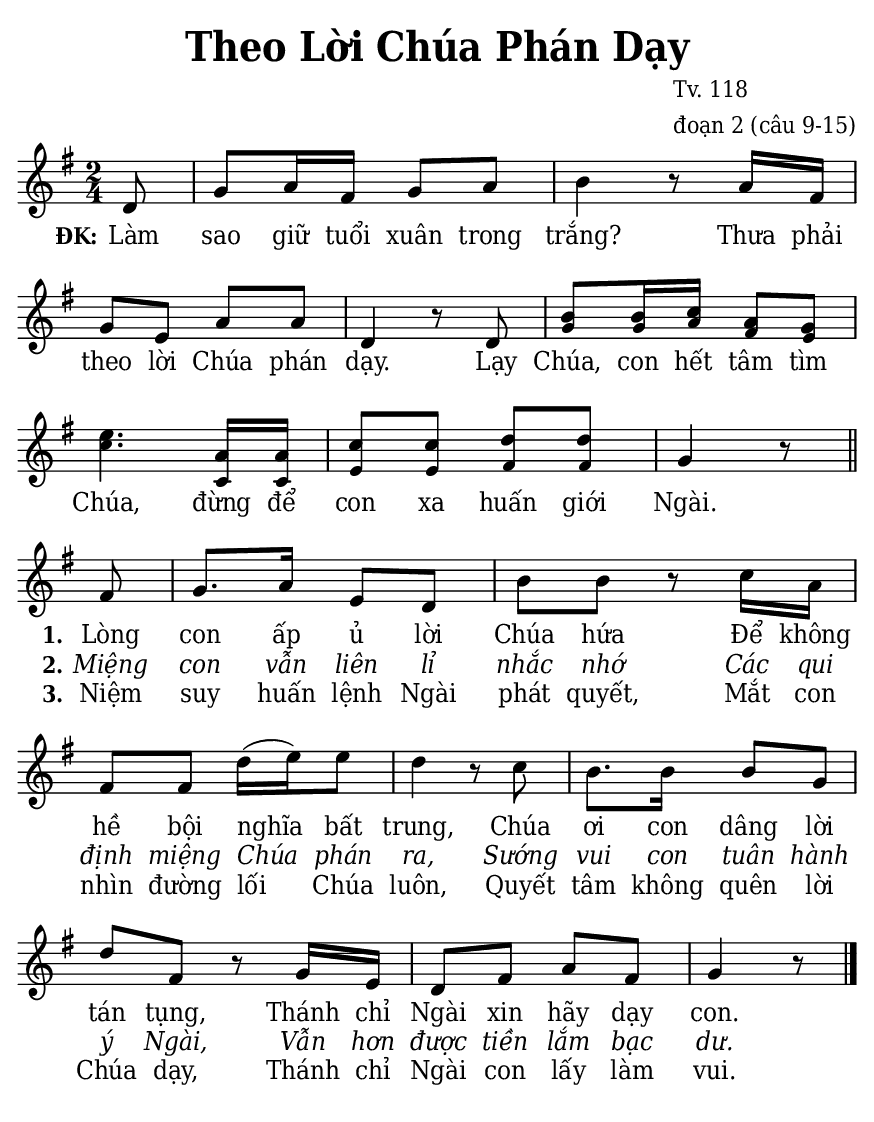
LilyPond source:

% Cài đặt chung\
\version "2.22.1"
\include "english.ly"

\header {
  title = \markup { \fontsize #1 "Theo Lời Chúa Phán Dạy" }
  composer = \markup {
    \column {
      \line { "Tv. 118" }
      \line { "đoạn 2 (câu 9-15)"  }
    }
  }
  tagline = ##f
}

% Nhạc phiên khúc
nhacPhienKhucSop = \relative c' {
  \partial 8 d8 |
  g a16 fs g8 a |
  b4 r8 a16 fs |
  g8 e a a |
  d,4 r8 d |
  b' b16 c a8 g |
  e'4. a,16 a |
  c8 c d d |
  g,4 r8 \bar "||"
  
  fs |
  g8. a16 e8 d |
  b' b r c16 a |
  fs8 fs d'16 (e) e8 |
  d4 r8 c |
  b8. b16 b8 g |
  d' fs, r g16 e |
  d8 fs a fs |
  g4 r8 \bar "|."
}

nhacPhienKhucAlto = \relative c' {
  d8 |
  g a16 fs g8 a |
  b4 r8 a16 fs |
  g8 e a a |
  d,4 r8 d |
  g8 g16 a fs8 e |
  c'4. c,16 c |
  e8 e fs fs |
  g4 r8
}

% Lời phiên khúc
loiPhienKhucSop = \lyrics {
  \set stanza = "ĐK:"
  Làm sao giữ tuổi xuân trong trắng?
  Thưa phải theo lời Chúa phán dạy.
  Lạy Chúa, con hết tâm tìm Chúa,
  đừng để con xa huấn giới Ngài.
  <<
    {
      \set stanza = "1."
      Lòng con ấp ủ lời Chúa hứa
      Để không hề bội nghĩa bất trung,
      Chúa ơi con dâng lời tán tụng,
      Thánh chỉ Ngài xin hãy dạy con.
    }
    \new Lyrics {
	    \set associatedVoice = "beSop"
	    \set stanza = "2."
      \override Lyrics.LyricText.font-shape = #'italic
	    Miệng con vẫn liên lỉ nhắc nhớ
	    Các qui định miệng Chúa phán ra,
	    Sướng vui con tuân hành ý Ngài,
	    Vẫn hơn được tiền lắm bạc dư.
    }
    \new Lyrics {
	    \set associatedVoice = "beSop"
	    \set stanza = "3."
	    Niệm suy huấn lệnh Ngài phát quyết,
	    Mắt con nhìn đường lối Chúa luôn,
	    Quyết tâm không quên lời Chúa dạy,
	    Thánh chỉ Ngài con lấy làm vui.
    }
  >>
}

% Dàn trang
\paper {
  #(set-paper-size "a5")
  top-margin = 3\mm
  bottom-margin = 3\mm
  left-margin = 3\mm
  right-margin = 3\mm
  indent = #0
  #(define fonts
	 (make-pango-font-tree "Deja Vu Serif Condensed"
	 		       "Deja Vu Serif Condensed"
			       "Deja Vu Serif Condensed"
			       (/ 20 20)))
  print-page-number = ##f
  system-system-spacing = #'((basic-distance . 0.1) (padding . 3))
}

TongNhip = {
  \key g \major \time 2/4
  \set Timing.beamExceptions = #'()
  \set Timing.baseMoment = #(ly:make-moment 1/4)
}

% Đổi kích thước nốt cho bè phụ
notBePhu =
#(define-music-function (font-size music) (number? ly:music?)
   (for-some-music
     (lambda (m)
       (if (music-is-of-type? m 'rhythmic-event)
           (begin
             (set! (ly:music-property m 'tweaks)
                   (cons `(font-size . ,font-size)
                         (ly:music-property m 'tweaks)))
             #t)
           #f))
     music)
   music)

\score {
  \new ChoirStaff <<
    \new Staff \with {
        \consists "Merge_rests_engraver"
        printPartCombineTexts = ##f
      }
      <<
      \new Voice \TongNhip \partCombine 
        \nhacPhienKhucSop
        \notBePhu -1 { \nhacPhienKhucAlto }
      \new NullVoice = beSop \nhacPhienKhucSop
      \new Lyrics \lyricsto beSop \loiPhienKhucSop
      >>
  >>
  \layout {
    \override Lyrics.LyricSpace.minimum-distance = #1.5
    \override Score.BarNumber.break-visibility = ##(#f #f #f)
    \override Score.SpacingSpanner.uniform-stretching = ##t
  } 
}
